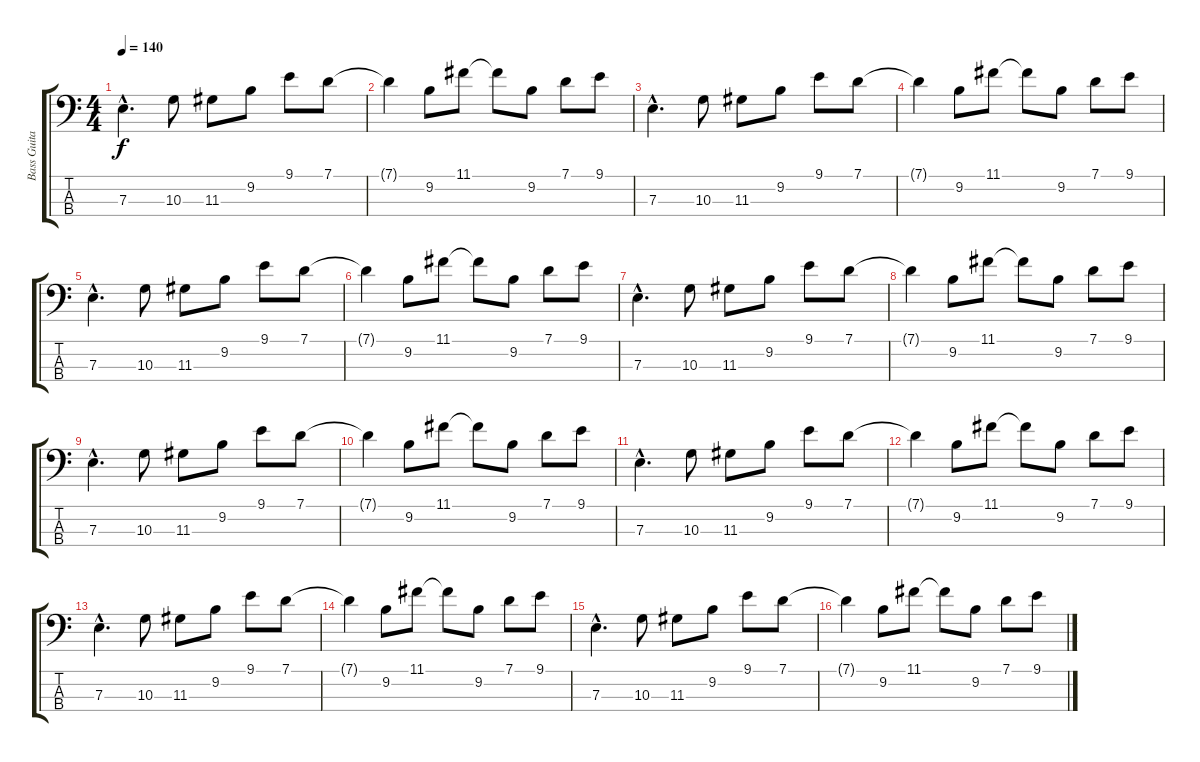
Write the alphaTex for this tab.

\track ("Bass Guitar" "Bass Guita") {instrument electricbassfinger}
\staff {score tabs}
\tuning (G2 D2 A1 E1) {hide}
\ts (4 4)
\tempo 140
\clef f4
\ks c
7.3{hac}.4{d dy f} 10.3.8 11.3.8 9.2.8 9.1.8 7.1.8 |
7.1{t}.4 9.2.8 11.1.8 11.1{t}.8 9.2.8 7.1.8 9.1.8 |
7.3{hac}.4{d} 10.3.8 11.3.8 9.2.8 9.1.8 7.1.8 |
7.1{t}.4 9.2.8 11.1.8 11.1{t}.8 9.2.8 7.1.8 9.1.8 |
7.3{hac}.4{d} 10.3.8 11.3.8 9.2.8 9.1.8 7.1.8 |
7.1{t}.4 9.2.8 11.1.8 11.1{t}.8 9.2.8 7.1.8 9.1.8 |
7.3{hac}.4{d} 10.3.8 11.3.8 9.2.8 9.1.8 7.1.8 |
7.1{t}.4 9.2.8 11.1.8 11.1{t}.8 9.2.8 7.1.8 9.1.8 |
7.3{hac}.4{d} 10.3.8 11.3.8 9.2.8 9.1.8 7.1.8 |
7.1{t}.4 9.2.8 11.1.8 11.1{t}.8 9.2.8 7.1.8 9.1.8 |
7.3{hac}.4{d} 10.3.8 11.3.8 9.2.8 9.1.8 7.1.8 |
7.1{t}.4 9.2.8 11.1.8 11.1{t}.8 9.2.8 7.1.8 9.1.8 |
7.3{hac}.4{d} 10.3.8 11.3.8 9.2.8 9.1.8 7.1.8 |
7.1{t}.4 9.2.8 11.1.8 11.1{t}.8 9.2.8 7.1.8 9.1.8 |
7.3{hac}.4{d} 10.3.8 11.3.8 9.2.8 9.1.8 7.1.8 |
7.1{t}.4{volume 0} 9.2.8 11.1.8 11.1{t}.8 9.2.8 7.1.8 9.1.8
